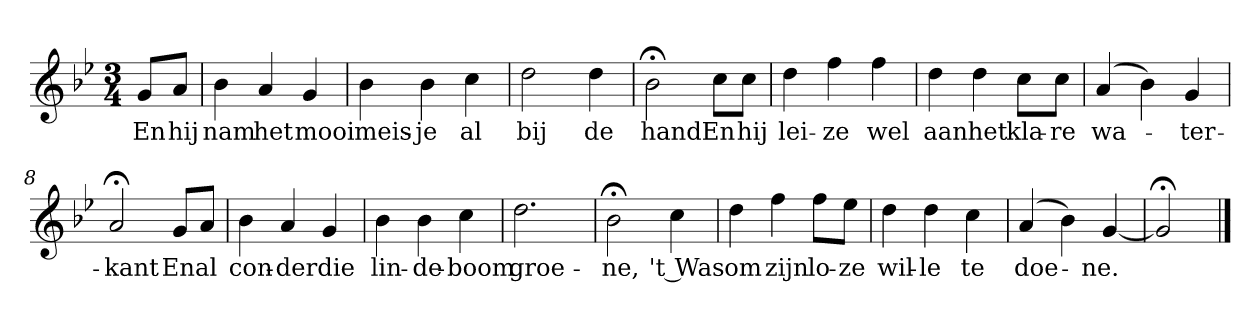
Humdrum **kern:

**kern	**text
*part1	*part1
*staff1	*staff1
*k[b-e-]	*
*g:	*
*M3/4	*
*MM120	*
=	=
8gL	En
8aJ	hij
=1	=1
4b-	nam
4a	het
4g	mooi
=2	=2
4b-	meis-
4b-	-je
4cc	al
=3	=3
2dd	bij
4dd	de
=4	=4
2b-;<	hand
8ccL	En
8ccJ	hij
=5	=5
4dd	lei-
4ff	-ze
4ff	wel
=6	=6
4dd	aan
4dd	het
8ccL	kla-
8ccJ	-re
=7	=7
(4a	wa-
4b-)	.
4g	-ter-
=8	=8
2a;<	-kant
8gL	En
8aJ	al
=9	=9
4b-	con-
4a	-der
4g	die
=10	=10
4b-	lin-
4b-	-de-
4cc	-boom
=11	=11
2.dd	groe-
=12	=12
2b-;<	-ne,
4cc	't Was
=13	=13
4dd	om
4ff	zijn
8ffL	lo-
8ee-J	-ze
=14	=14
4dd	wil-
4dd	-le
4cc	te
=15	=15
(4a	doe-
4b-)	.
[4g	-ne.
=16	=16
2g;<]	.
==	==
*-	*-
